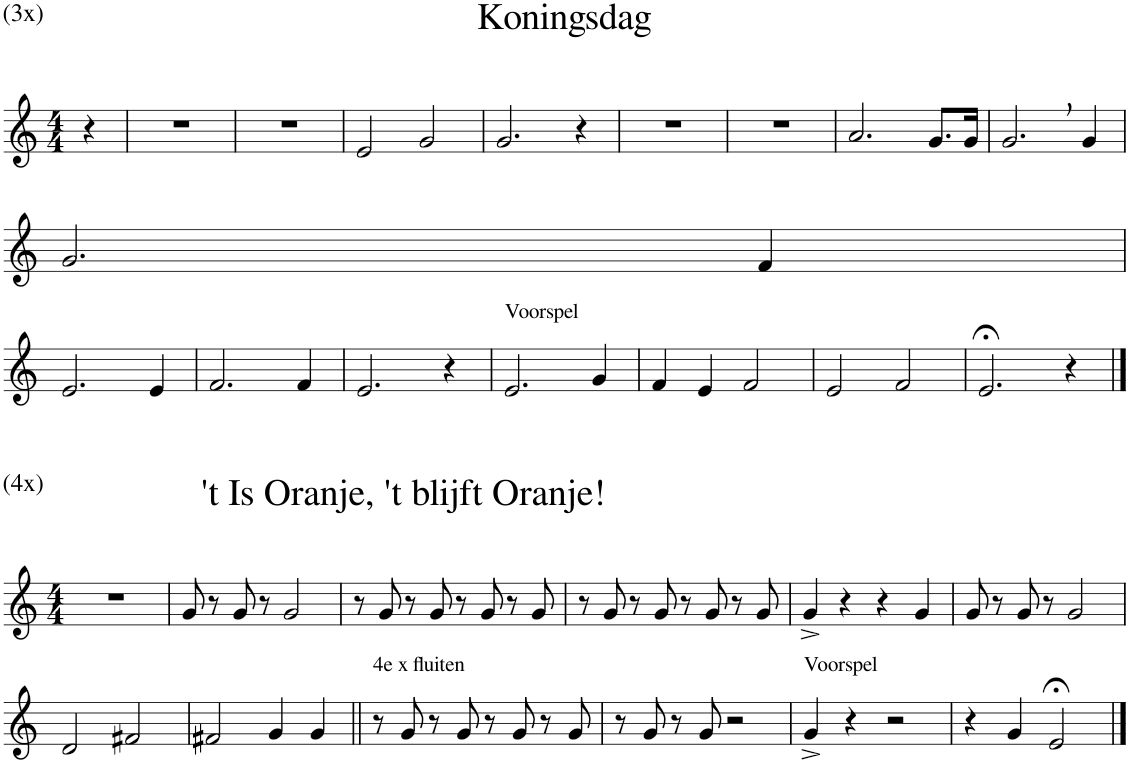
**kern
*part1
*staff1
*I"Piano
*I'Pno.
*clefG2
*k[]
*M4/4
=1
4r
=2
1r
=3
1r
=4
2e/
2g/
=5
2.g/
4r
=6
1r
=7
1r
=8
2.a/
8.g/L
16g/Jk
=9
2.g,/
4g/
!!LO:LB:g=z
=10
2.g/
4f/
!!LO:LB:g=z
=11
2.e/
4e/
=12
2.f/
4f/
=13
2.e/
4r
=14
!LO:TX:a:t=Voorspel
2.e/
4g/
=15
4f/
4e/
2f/
=16
2e/
2f/
=17
2.e;</
4r
!!LO:LB:g=z
==1
*M4/4
1r
=2
8g/
8r
8g/
8r
2g/
=3
8r
8g/
8r
8g/
8r
8g/
8r
8g/
=4
8r
8g/
8r
8g/
8r
8g/
8r
8g/
=5
4g^/
4r
4r
4g/
=6
8g/
8r
8g/
8r
2g/
!!LO:LB:g=z
=7
2d/
2f#X/
=8
2f#X/
4g/
4g/
=9||
!LO:TX:a:t=4e x fluiten
8r
8g/
8r
8g/
8r
8g/
8r
8g/
=10
8r
8g/
8r
8g/
2r
=11
!LO:TX:a:t=Voorspel
4g^/
4r
2r
=12
4r
4g/
2e;</
==
*-
